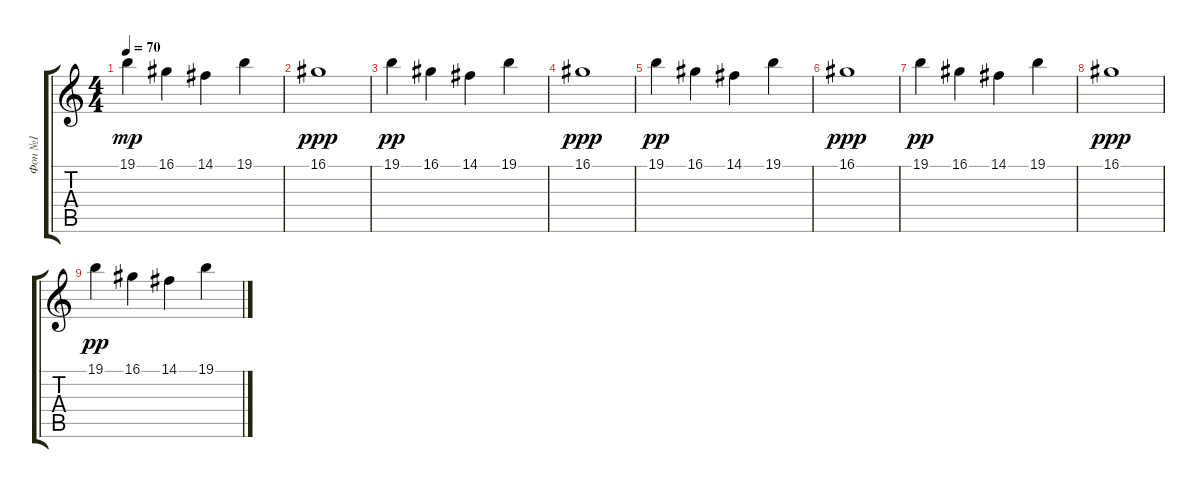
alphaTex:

\track ("Фон №1" "Фон №1") {instrument stringensemble1}
\staff {score tabs}
\tuning (E4 B3 G3 D3 A2 E2) {hide}
\ts (4 4)
\tempo 70
\clef g2
\ks c
19.1.4{dy mp} 16.1.4 14.1.4 19.1.4 |
16.1.1{dy ppp} |
19.1.4{dy pp} 16.1.4 14.1.4 19.1.4 |
16.1.1{dy ppp} |
19.1.4{dy pp} 16.1.4 14.1.4 19.1.4 |
16.1.1{dy ppp} |
19.1.4{dy pp} 16.1.4 14.1.4 19.1.4 |
16.1.1{dy ppp} |
19.1.4{dy pp} 16.1.4 14.1.4 19.1.4
